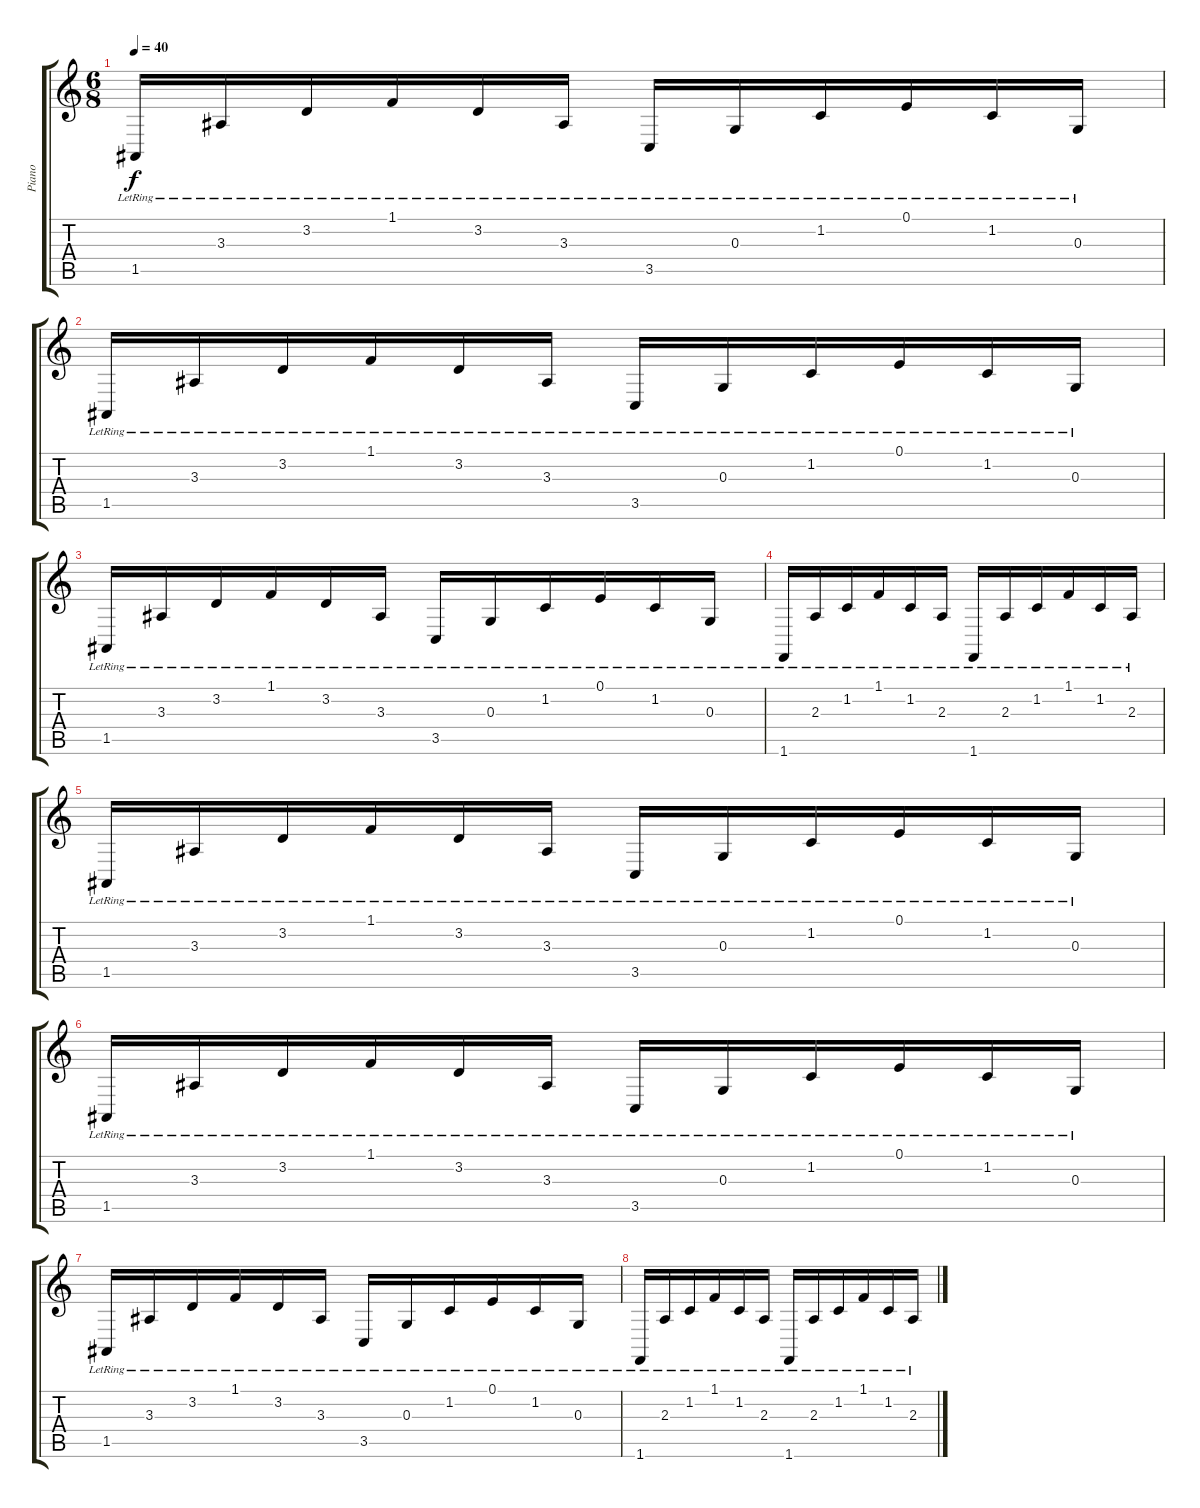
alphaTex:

\track ("Piano" "Piano") {instrument electricgrandpiano}
\staff {score tabs}
\tuning (E4 B3 G3 D3 A2 E2) {hide}
\ts (6 8)
\tempo 40
\clef g2
\ks c
1.5{lr}.16{dy f} 3.3{lr}.16 3.2{lr}.16 1.1{lr}.16 3.2{lr}.16 3.3{lr}.16 3.5{lr}.16 0.3{lr}.16 1.2{lr}.16 0.1{lr}.16 1.2{lr}.16 0.3{lr}.16 |
1.5{lr}.16 3.3{lr}.16 3.2{lr}.16 1.1{lr}.16 3.2{lr}.16 3.3{lr}.16 3.5{lr}.16 0.3{lr}.16 1.2{lr}.16 0.1{lr}.16 1.2{lr}.16 0.3{lr}.16 |
1.5{lr}.16 3.3{lr}.16 3.2{lr}.16 1.1{lr}.16 3.2{lr}.16 3.3{lr}.16 3.5{lr}.16 0.3{lr}.16 1.2{lr}.16 0.1{lr}.16 1.2{lr}.16 0.3{lr}.16 |
1.6{lr}.16 2.3{lr}.16 1.2{lr}.16 1.1{lr}.16 1.2{lr}.16 2.3{lr}.16 1.6{lr}.16 2.3{lr}.16 1.2{lr}.16 1.1{lr}.16 1.2{lr}.16 2.3{lr}.16 |
1.5{lr}.16 3.3{lr}.16 3.2{lr}.16 1.1{lr}.16 3.2{lr}.16 3.3{lr}.16 3.5{lr}.16 0.3{lr}.16 1.2{lr}.16 0.1{lr}.16 1.2{lr}.16 0.3{lr}.16 |
1.5{lr}.16 3.3{lr}.16 3.2{lr}.16 1.1{lr}.16 3.2{lr}.16 3.3{lr}.16 3.5{lr}.16 0.3{lr}.16 1.2{lr}.16 0.1{lr}.16 1.2{lr}.16 0.3{lr}.16 |
1.5{lr}.16 3.3{lr}.16 3.2{lr}.16 1.1{lr}.16 3.2{lr}.16 3.3{lr}.16 3.5{lr}.16 0.3{lr}.16 1.2{lr}.16 0.1{lr}.16 1.2{lr}.16 0.3{lr}.16 |
1.6{lr}.16 2.3{lr}.16 1.2{lr}.16 1.1{lr}.16 1.2{lr}.16 2.3{lr}.16 1.6{lr}.16 2.3{lr}.16 1.2{lr}.16 1.1{lr}.16 1.2{lr}.16 2.3{lr}.16
